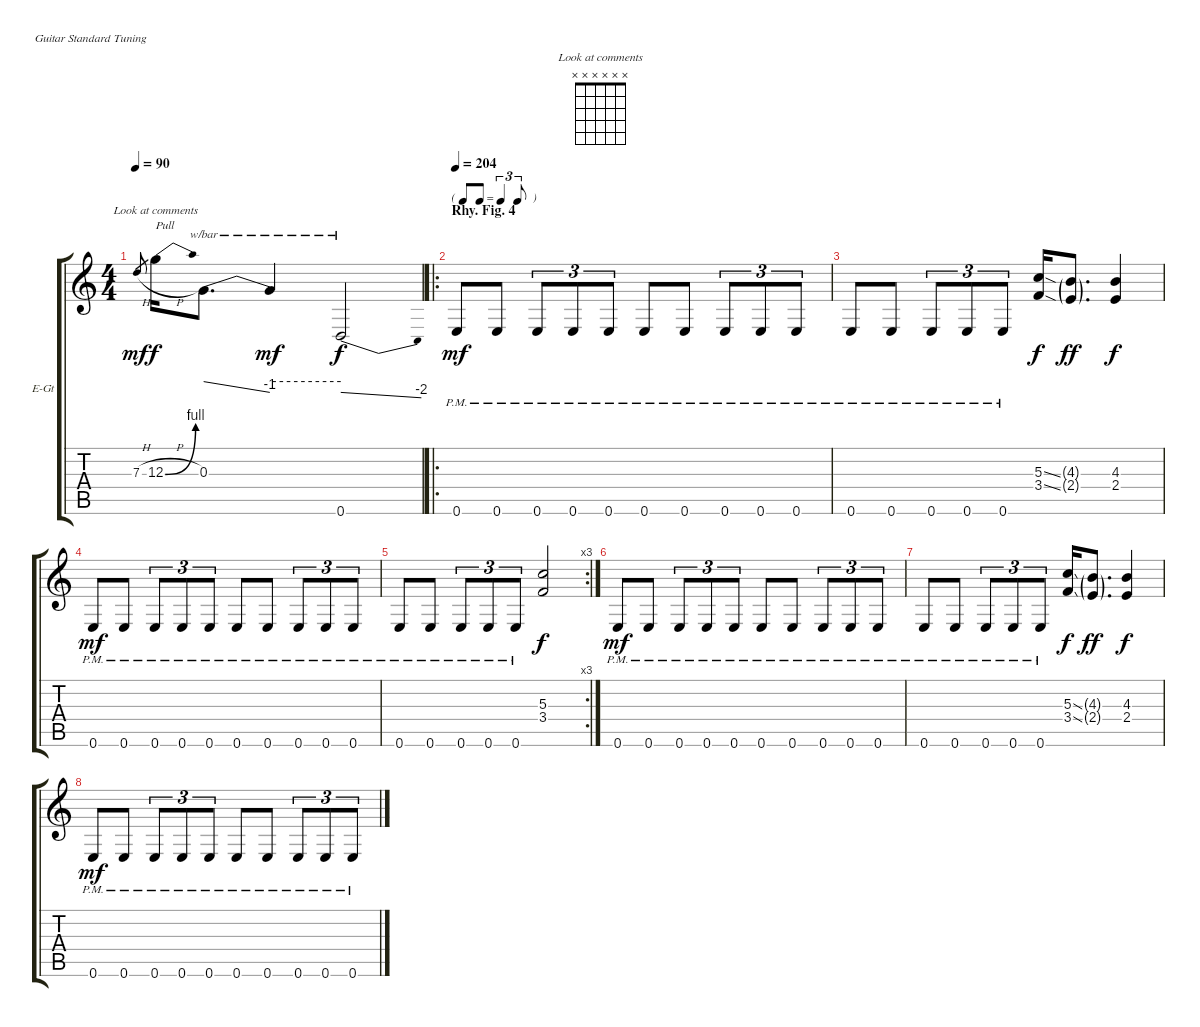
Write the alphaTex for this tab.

\bracketExtendMode groupsimilarinstruments
\firstSystemTrackNameOrientation horizontal
\otherSystemsTrackNameOrientation horizontal
\track ("Gtr II Lead" "E-Gt") {instrument overdrivenguitar}
\staff {score tabs}
\tuning (E4 B3 G3 D3 A2 E2)
\chord ("Look at comments" x x x x x x)
\ts (4 4)
\tempo 90
\clef g2
\ks c
7.3{h}.8{gr dy mf} 12.3{be (bend 0 0 60 4) h}.16{ch "Look at comments" txt "Pull" dy f} 0.3.8{d tbe (dive default 0 0 45 -4)} 0.3{t}.4{tbe (hold default 0 0 60 0) dy mf} 0.6.2{tbe (dive default 0 -4 45 -8) dy f} |
\ro
\tf triplet8th
\section ("" "Rhy. Fig. 4")
\tempo 204
0.6{pm}.8{dy mf} 0.6{pm}.8 0.6{pm}.8{tu (3 2)} 0.6{pm}.8{tu (3 2)} 0.6{pm}.8{tu (3 2)} 0.6{pm}.8 0.6{pm}.8 0.6{pm}.8{tu (3 2)} 0.6{pm}.8{tu (3 2)} 0.6{pm}.8{tu (3 2)} |
0.6{pm}.8 0.6{pm}.8 0.6{pm}.8{tu (3 2)} 0.6{pm}.8{tu (3 2)} 0.6{pm}.8{tu (3 2)} (5.3{ss} 3.4{ss}).16{dy f} (4.3{g} 2.4{g}).8{d dy ff} (4.3 2.4).4{dy f} |
0.6{pm}.8{dy mf} 0.6{pm}.8 0.6{pm}.8{tu (3 2)} 0.6{pm}.8{tu (3 2)} 0.6{pm}.8{tu (3 2)} 0.6{pm}.8 0.6{pm}.8 0.6{pm}.8{tu (3 2)} 0.6{pm}.8{tu (3 2)} 0.6{pm}.8{tu (3 2)} |
\rc 3
0.6{pm}.8 0.6{pm}.8 0.6{pm}.8{tu (3 2)} 0.6{pm}.8{tu (3 2)} 0.6{pm}.8{tu (3 2)} (5.3 3.4).2{dy f} |
0.6{pm}.8{dy mf} 0.6{pm}.8 0.6{pm}.8{tu (3 2)} 0.6{pm}.8{tu (3 2)} 0.6{pm}.8{tu (3 2)} 0.6{pm}.8 0.6{pm}.8 0.6{pm}.8{tu (3 2)} 0.6{pm}.8{tu (3 2)} 0.6{pm}.8{tu (3 2)} |
0.6{pm}.8 0.6{pm}.8 0.6{pm}.8{tu (3 2)} 0.6{pm}.8{tu (3 2)} 0.6{pm}.8{tu (3 2)} (5.3{ss} 3.4{ss}).16{dy f} (4.3{g} 2.4{g}).8{d dy ff} (4.3 2.4).4{dy f} |
0.6{pm}.8{dy mf} 0.6{pm}.8 0.6{pm}.8{tu (3 2)} 0.6{pm}.8{tu (3 2)} 0.6{pm}.8{tu (3 2)} 0.6{pm}.8 0.6{pm}.8 0.6{pm}.8{tu (3 2)} 0.6{pm}.8{tu (3 2)} 0.6{pm}.8{tu (3 2)}
